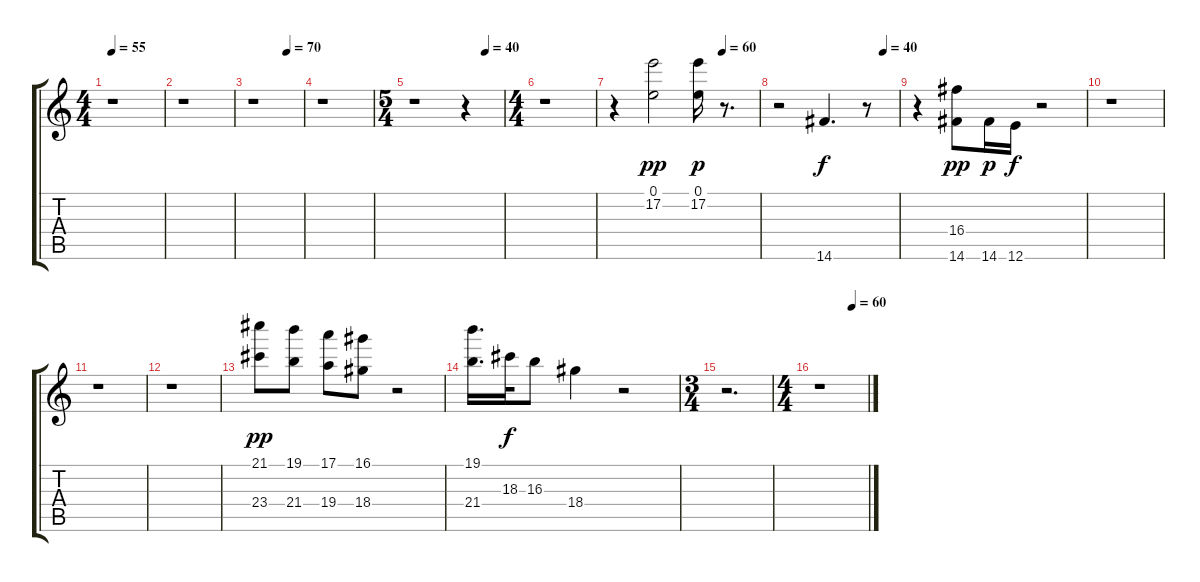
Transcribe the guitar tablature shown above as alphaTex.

\track "" {instrument overdrivenguitar}
\staff {score tabs}
\tuning (E4 B3 G3 D3 A2 E2) {hide}
\ts (4 4)
\tempo 55
\clef g2
\ks c
r.1{dy f} |
r.1 |
\tempo (70 0.6875)
r.1 |
r.1 |
\ts (5 4)
\tempo (40 0.8)
r.1 r.4 |
\ts (4 4)
r.1 |
\tempo (60 0.75)
r.4 (0.1 17.2).2{dy pp} (0.1 17.2).16{dy p} r.8{d} |
\tempo (40 0.875)
r.2 14.6.4{d dy f} r.8 |
r.4 (16.4 14.6).8{dy pp} 14.6.16{dy p} 12.6.16{dy f} r.2 |
r.1 |
r.1 |
r.1 |
(21.1 23.4).8{dy pp} (19.1 21.4).8 (17.1 19.4).8 (16.1 18.4).8 r.2 |
(19.1 21.4).16{d} 18.3.32{dy f} 16.3.8 18.4.4 r.2 |
\ts (3 4)
r.2{d} |
\ts (4 4)
\tempo (60 0.6875)
r.1
